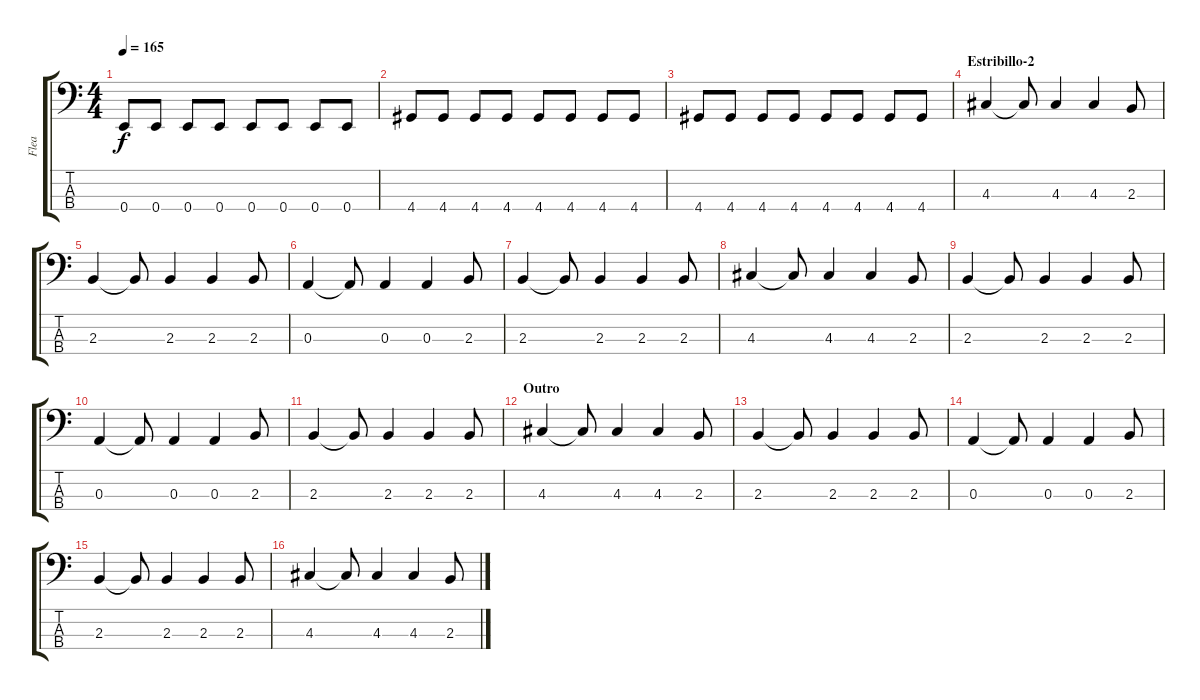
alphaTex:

\track ("Flea" "Flea") {instrument electricbassfinger}
\staff {score tabs}
\tuning (G2 D2 A1 E1) {hide}
\ts (4 4)
\tempo 165
\clef f4
\ks c
0.4.8{dy f} 0.4.8 0.4.8 0.4.8 0.4.8 0.4.8 0.4.8 0.4.8 |
4.4.8 4.4.8 4.4.8 4.4.8 4.4.8 4.4.8 4.4.8 4.4.8 |
4.4.8 4.4.8 4.4.8 4.4.8 4.4.8 4.4.8 4.4.8 4.4.8 |
\section ("" "Estribillo-2")
4.3.4 4.3{t}.8 4.3.4 4.3.4 2.3.8 |
2.3.4 2.3{t}.8 2.3.4 2.3.4 2.3.8 |
0.3.4 0.3{t}.8 0.3.4 0.3.4 2.3.8 |
2.3.4 2.3{t}.8 2.3.4 2.3.4 2.3.8 |
4.3.4 4.3{t}.8 4.3.4 4.3.4 2.3.8 |
2.3.4 2.3{t}.8 2.3.4 2.3.4 2.3.8 |
0.3.4 0.3{t}.8 0.3.4 0.3.4 2.3.8 |
2.3.4 2.3{t}.8 2.3.4 2.3.4 2.3.8 |
\section ("" "Outro")
4.3.4 4.3{t}.8 4.3.4 4.3.4 2.3.8 |
2.3.4 2.3{t}.8 2.3.4 2.3.4 2.3.8 |
0.3.4 0.3{t}.8 0.3.4 0.3.4 2.3.8 |
2.3.4 2.3{t}.8 2.3.4 2.3.4 2.3.8 |
4.3.4 4.3{t}.8 4.3.4 4.3.4 2.3.8
